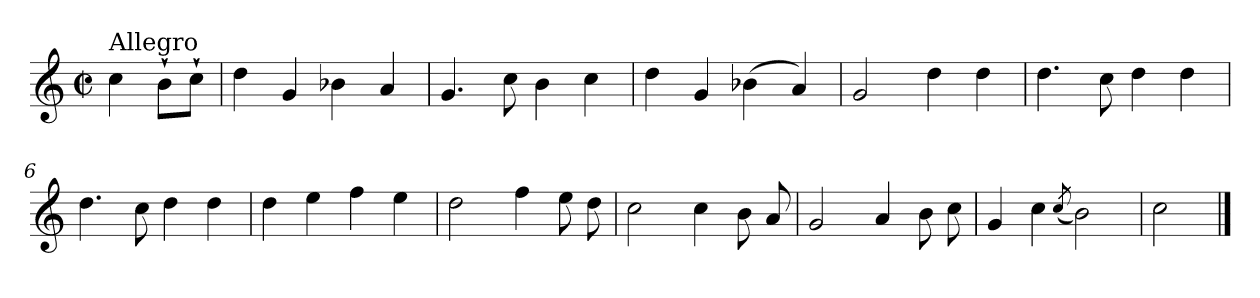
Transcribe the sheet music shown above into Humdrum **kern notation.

**kern
*part1
*staff1
*clefG2
*k[]
*C:
*M2/2
*met(c|)
=
!LO:TX:a:t=Allegro
4cc\
8b`>\L
8cc`>\J
=1
4dd\
4g/
4b-X\
4a/
=2
4.g/
8cc\
4b\
4cc\
=3
4dd\
4g/
(>4b-X\
4a/)
=4
2g/
4dd\
4dd\
=5
4.dd\
8cc\
4dd\
4dd\
!!LO:LB:g=z
=6
4.dd\
8cc\
4dd\
4dd\
=7
4dd\
4ee\
4ff\
4ee\
=8
2dd\
4ff\
8ee\
8dd\
=9
2cc\
4cc\
8b\
8a/
=10
2g/
4a/
8b\
8cc\
=11
4g/
4cc\
(<8qcc/
2b\)
!!LO:LB:g=z
=12
2cc\
==
*-
